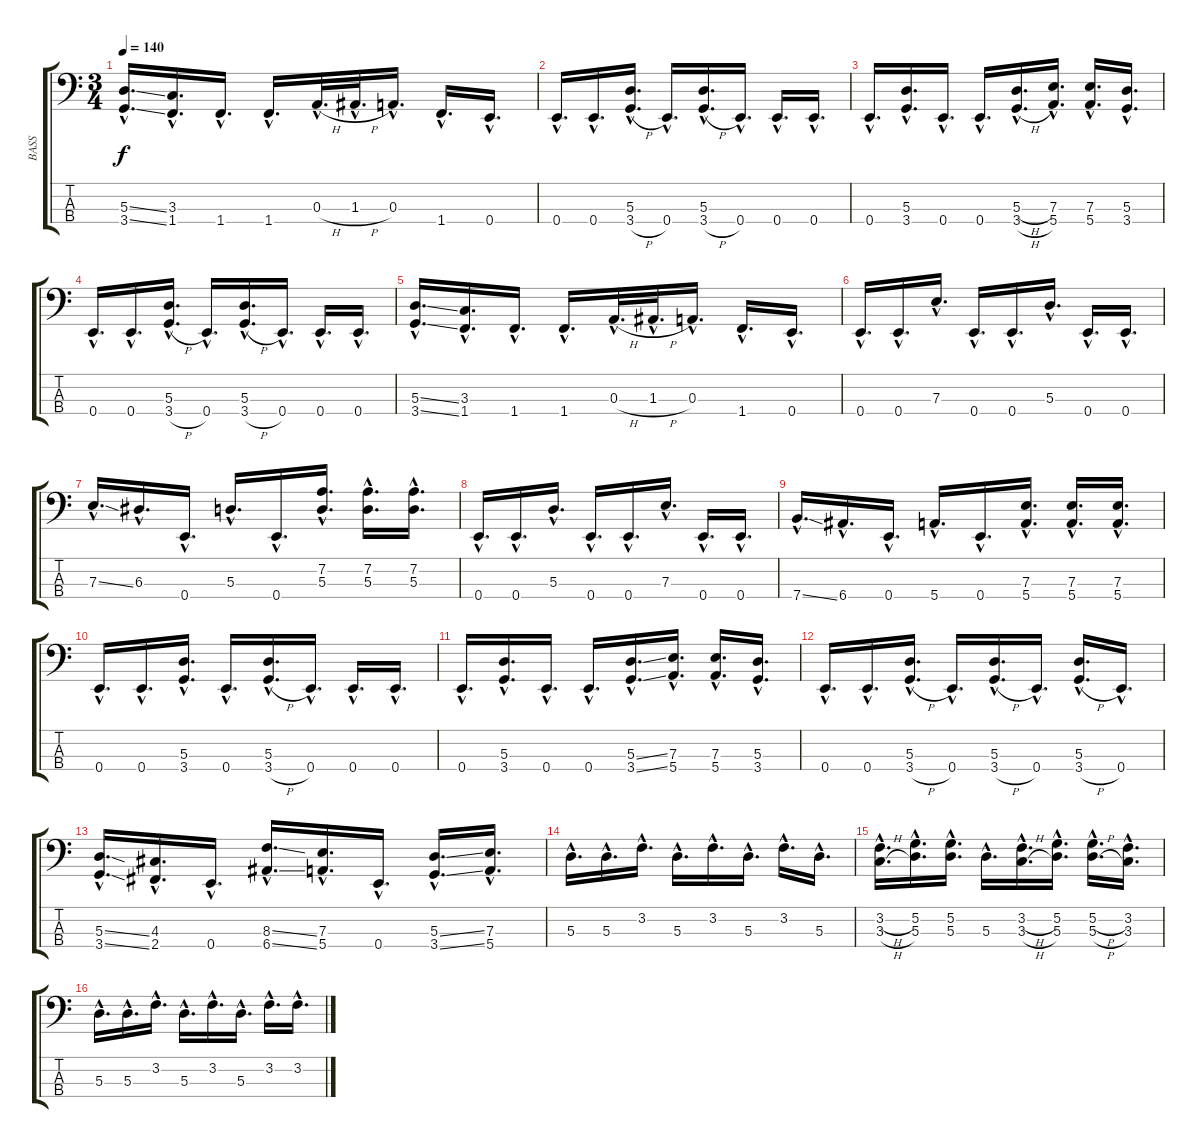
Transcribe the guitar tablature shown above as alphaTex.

\track ("BASS" "BASS") {instrument slapbass1}
\staff {score tabs}
\tuning (G2 D2 A1 E1) {hide}
\ts (3 4)
\tempo 140
\clef f4
\ks c
(5.3{ss hac} 3.4{ss hac}).16{d dy f} (3.3{hac} 1.4{hac}).16{d} 1.4{hac}.16{d} 1.4{hac}.16{d} 0.3{h hac}.32{d} 1.3{h hac}.32{d} 0.3{hac}.16{d} 1.4{hac}.16{d} 0.4{hac}.16{d} |
0.4{hac}.16{d} 0.4{hac}.16{d} (5.3{hac} 3.4{h hac}).16{d} 0.4{hac}.16{d} (5.3{hac} 3.4{h hac}).16{d} 0.4{hac}.16{d} 0.4{hac}.16{d} 0.4{hac}.16{d} |
0.4{hac}.16{d} (5.3{hac} 3.4{hac}).16{d} 0.4{hac}.16{d} 0.4{hac}.16{d} (5.3{h hac} 3.4{h hac}).16{d} (7.3{hac} 5.4{hac}).16{d} (7.3{hac} 5.4{hac}).16{d} (5.3{hac} 3.4{hac}).16{d} |
0.4{hac}.16{d} 0.4{hac}.16{d} (5.3{hac} 3.4{h hac}).16{d} 0.4{hac}.16{d} (5.3{hac} 3.4{h hac}).16{d} 0.4{hac}.16{d} 0.4{hac}.16{d} 0.4{hac}.16{d} |
(5.3{ss hac} 3.4{ss hac}).16{d} (3.3{hac} 1.4{hac}).16{d} 1.4{hac}.16{d} 1.4{hac}.16{d} 0.3{h hac}.32{d} 1.3{h hac}.32{d} 0.3{hac}.16{d} 1.4{hac}.16{d} 0.4{hac}.16{d} |
0.4{hac}.16{d} 0.4{hac}.16{d} 7.3{hac}.16{d} 0.4{hac}.16{d} 0.4{hac}.16{d} 5.3{hac}.16{d} 0.4{hac}.16{d} 0.4{hac}.16{d} |
7.3{ss hac}.16{d} 6.3{hac}.16{d} 0.4{hac}.16{d} 5.3{hac}.16{d} 0.4{hac}.16{d} (7.2{hac} 5.3{hac}).16{d} (7.2{hac} 5.3{hac}).16{d} (7.2{hac} 5.3{hac}).16{d} |
0.4{hac}.16{d} 0.4{hac}.16{d} 5.3{hac}.16{d} 0.4{hac}.16{d} 0.4{hac}.16{d} 7.3{hac}.16{d} 0.4{hac}.16{d} 0.4{hac}.16{d} |
7.4{ss hac}.16{d} 6.4{hac}.16{d} 0.4{hac}.16{d} 5.4{hac}.16{d} 0.4{hac}.16{d} (7.3{hac} 5.4{hac}).16{d} (7.3{hac} 5.4{hac}).16{d} (7.3{hac} 5.4{hac}).16{d} |
0.4{hac}.16{d} 0.4{hac}.16{d} (5.3{hac} 3.4{hac}).16{d} 0.4{hac}.16{d} (5.3{hac} 3.4{h hac}).16{d} 0.4{hac}.16{d} 0.4{hac}.16{d} 0.4{hac}.16{d} |
0.4{hac}.16{d} (5.3{hac} 3.4{hac}).16{d} 0.4{hac}.16{d} 0.4{hac}.16{d} (5.3{ss hac} 3.4{ss hac}).16{d} (7.3{hac} 5.4{hac}).16{d} (7.3{hac} 5.4{hac}).16{d} (5.3{hac} 3.4{hac}).16{d} |
0.4{hac}.16{d} 0.4{hac}.16{d} (5.3{hac} 3.4{h hac}).16{d} 0.4{hac}.16{d} (5.3{hac} 3.4{h hac}).16{d} 0.4{hac}.16{d} (5.3{hac} 3.4{h hac}).16{d} 0.4{hac}.16{d} |
(5.3{ss hac} 3.4{ss hac}).16{d} (4.3{hac} 2.4{hac}).16{d} 0.4{hac}.16{d} (8.3{ss hac} 6.4{ss hac}).16{d} (7.3{hac} 5.4{hac}).16{d} 0.4{hac}.16{d} (5.3{ss hac} 3.4{ss hac}).16{d} (7.3{hac} 5.4{hac}).16{d} |
5.3{hac}.16{d} 5.3{hac}.16{d} 3.2{hac}.16{d} 5.3{hac}.16{d} 3.2{hac}.16{d} 5.3{hac}.16{d} 3.2{hac}.16{d} 5.3{hac}.16{d} |
(3.2{h hac} 3.3{h hac}).16{d} (5.2{hac} 5.3{hac}).16{d} (5.2{hac} 5.3{hac}).16{d} 5.3{hac}.16{d} (3.2{h hac} 3.3{h hac}).16{d} (5.2{hac} 5.3{hac}).16{d} (5.2{h hac} 5.3{h hac}).16{d} (3.2{hac} 3.3{hac}).16{d} |
5.3{hac}.16{d} 5.3{hac}.16{d} 3.2{hac}.16{d} 5.3{hac}.16{d} 3.2{hac}.16{d} 5.3{hac}.16{d} 3.2{hac}.16{d} 3.2{hac}.16{d}
